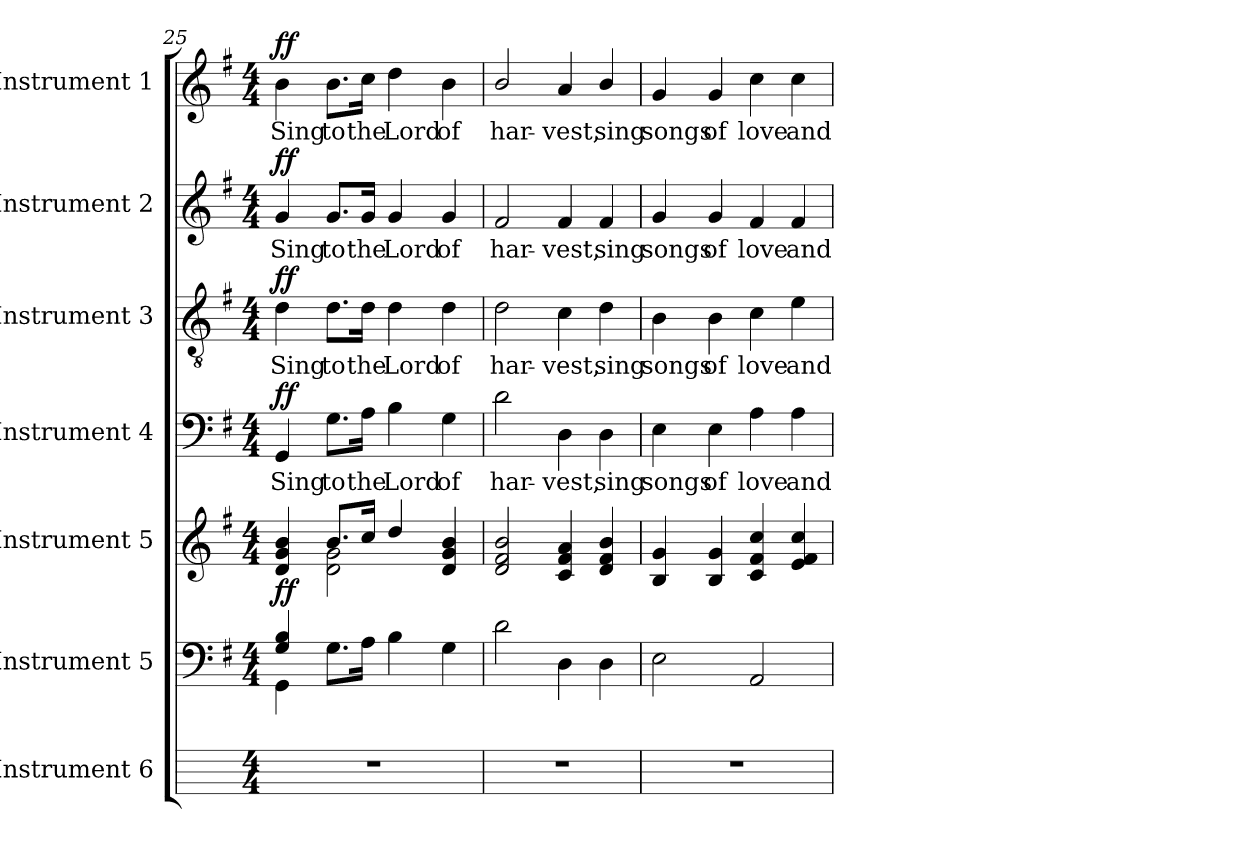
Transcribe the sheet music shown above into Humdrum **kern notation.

**kern	**kern	**dynam	**kern	**kern	**text	**dynam	**kern	**text	**dynam	**kern	**text	**dynam	**kern	**text	**dynam
*part7	*part6	*part6	*part5	*part4	*part4	*part4	*part3	*part3	*part3	*part2	*part2	*part2	*part1	*part1	*part1
*staff7	*staff6	*staff6	*staff5	*staff4	*staff4	*staff4	*staff3	*staff3	*staff3	*staff2	*staff2	*staff2	*staff1	*staff1	*staff1
*I"Instrument 6	*I"Instrument 5	*	*I"Instrument 5	*I"Instrument 4	*	*	*I"Instrument 3	*	*	*I"Instrument 2	*	*	*I"Instrument 1	*	*
*	*clefF4	*	*clefG2	*clefF4	*	*	*clefGv2	*	*	*clefG2	*	*	*clefG2	*	*
*k[]	*k[f#]	*	*k[f#]	*k[f#]	*	*	*k[f#]	*	*	*k[f#]	*	*	*k[f#]	*	*
*C:	*G:	*	*G:	*G:	*	*	*G:	*	*	*G:	*	*	*G:	*	*
*M4/4	*M4/4	*	*M4/4	*M4/4	*	*	*M4/4	*	*	*M4/4	*	*	*M4/4	*	*
=25	=25	=25	=25	=25	=25	=25	=25	=25	=25	=25	=25	=25	=25	=25	=25
*	*^	*	*^	*	*	*	*	*	*	*	*	*	*	*	*
!	!	!	!LO:DY:a	!	!	!	!LO:LY:b:cj	!LO:DY:a	!	!LO:LY:b:cj	!LO:DY:a	!	!LO:LY:b:cj	!LO:DY:a	!	!LO:LY:b:cj	!LO:DY:a
1r	4B/ 4G/	4GG\	ff	4g/ 4d/ 4b/	4ryy	4GG/	Sing	ff	4d\	Sing	ff	4g/	Sing	ff	4b\	Sing	ff
!	!	!	!	!	!	!	!LO:LY:b:cj	!	!	!LO:LY:b:cj	!	!	!LO:LY:b:cj	!	!	!LO:LY:b:cj	!
.	2.ryy	8.G\L	.	8.b/L	2d\ 2g\	8.G\L	to	.	8.d\L	to	.	8.g/L	to	.	8.b\L	to	.
!	!	!	!	!	!	!	!LO:LY:b:cj	!	!	!LO:LY:b:cj	!	!	!LO:LY:b:cj	!	!	!LO:LY:b:cj	!
.	.	16A\J	.	16cc/J	.	16A\Jk	the	.	16d\Jk	the	.	16g/Jk	the	.	16cc\Jk	the	.
!	!	!	!	!	!	!	!LO:LY:b:cj	!	!	!LO:LY:b:cj	!	!	!LO:LY:b:cj	!	!	!LO:LY:b:cj	!
.	.	4B\	.	4dd/	.	4B\	Lord	.	4d\	Lord	.	4g/	Lord	.	4dd\	Lord	.
!	!	!	!	!	!	!	!LO:LY:b:cj	!	!	!LO:LY:b:cj	!	!	!LO:LY:b:cj	!	!	!LO:LY:b:cj	!
.	.	4G\	.	4b/ 4g/ 4d/	4ryy	4G\	of	.	4d\	of	.	4g/	of	.	4b\	of	.
=26	=26	=26	=26	=26	=26	=26	=26	=26	=26	=26	=26	=26	=26	=26	=26	=26	=26
!	!	!	!	!	!	!	!LO:LY:b:cj	!	!	!LO:LY:b:cj	!	!	!LO:LY:b:cj	!	!	!LO:LY:b:cj	!
*	*v	*v	*	*	*	*	*	*	*	*	*	*	*	*	*	*	*
*	*	*	*v	*v	*	*	*	*	*	*	*	*	*	*	*	*
1r	2d\	.	2f#/ 2d/ 2b/	2d\	har-	.	2d\	har-	.	2f#/	har-	.	2b/	har-	.
!	!	!	!	!	!LO:LY:b:cj	!	!	!LO:LY:b:cj	!	!	!LO:LY:b:cj	!	!	!LO:LY:b:cj	!
.	4D\	.	4f#/ 4c/ 4a/	4D\	-vest,	.	4c\	-vest,	.	4f#/	-vest,	.	4a/	-vest,	.
!	!	!	!	!	!LO:LY:b:cj	!	!	!LO:LY:b:cj	!	!	!LO:LY:b:cj	!	!	!LO:LY:b:cj	!
.	4D\	.	4b/ 4d/ 4f#/	4D\	sing	.	4d\	sing	.	4f#/	sing	.	4b/	sing	.
=27	=27	=27	=27	=27	=27	=27	=27	=27	=27	=27	=27	=27	=27	=27	=27
!	!	!	!	!	!LO:LY:b:cj	!	!	!LO:LY:b:cj	!	!	!LO:LY:b:cj	!	!	!LO:LY:b:cj	!
1r	2E\	.	4B/ 4g/	4E\	songs	.	4B\	songs	.	4g/	songs	.	4g/	songs	.
!	!	!	!	!	!LO:LY:b:cj	!	!	!LO:LY:b:cj	!	!	!LO:LY:b:cj	!	!	!LO:LY:b:cj	!
.	.	.	4B/ 4g/	4E\	of	.	4B\	of	.	4g/	of	.	4g/	of	.
!	!	!	!	!	!LO:LY:b:cj	!	!	!LO:LY:b:cj	!	!	!LO:LY:b:cj	!	!	!LO:LY:b:cj	!
.	2AA/	.	4f#/ 4c/ 4cc/	4A\	love	.	4c\	love	.	4f#/	love	.	4cc\	love	.
!	!	!	!	!	!LO:LY:b:cj	!	!	!LO:LY:b:cj	!	!	!LO:LY:b:cj	!	!	!LO:LY:b:cj	!
.	.	.	4cc/ 4e/ 4f#/	4A\	and	.	4e\	and	.	4f#/	and	.	4cc\	and	.
=	=	=	=	=	=	=	=	=	=	=	=	=	=	=	=
*-	*-	*-	*-	*-	*-	*-	*-	*-	*-	*-	*-	*-	*-	*-	*-
